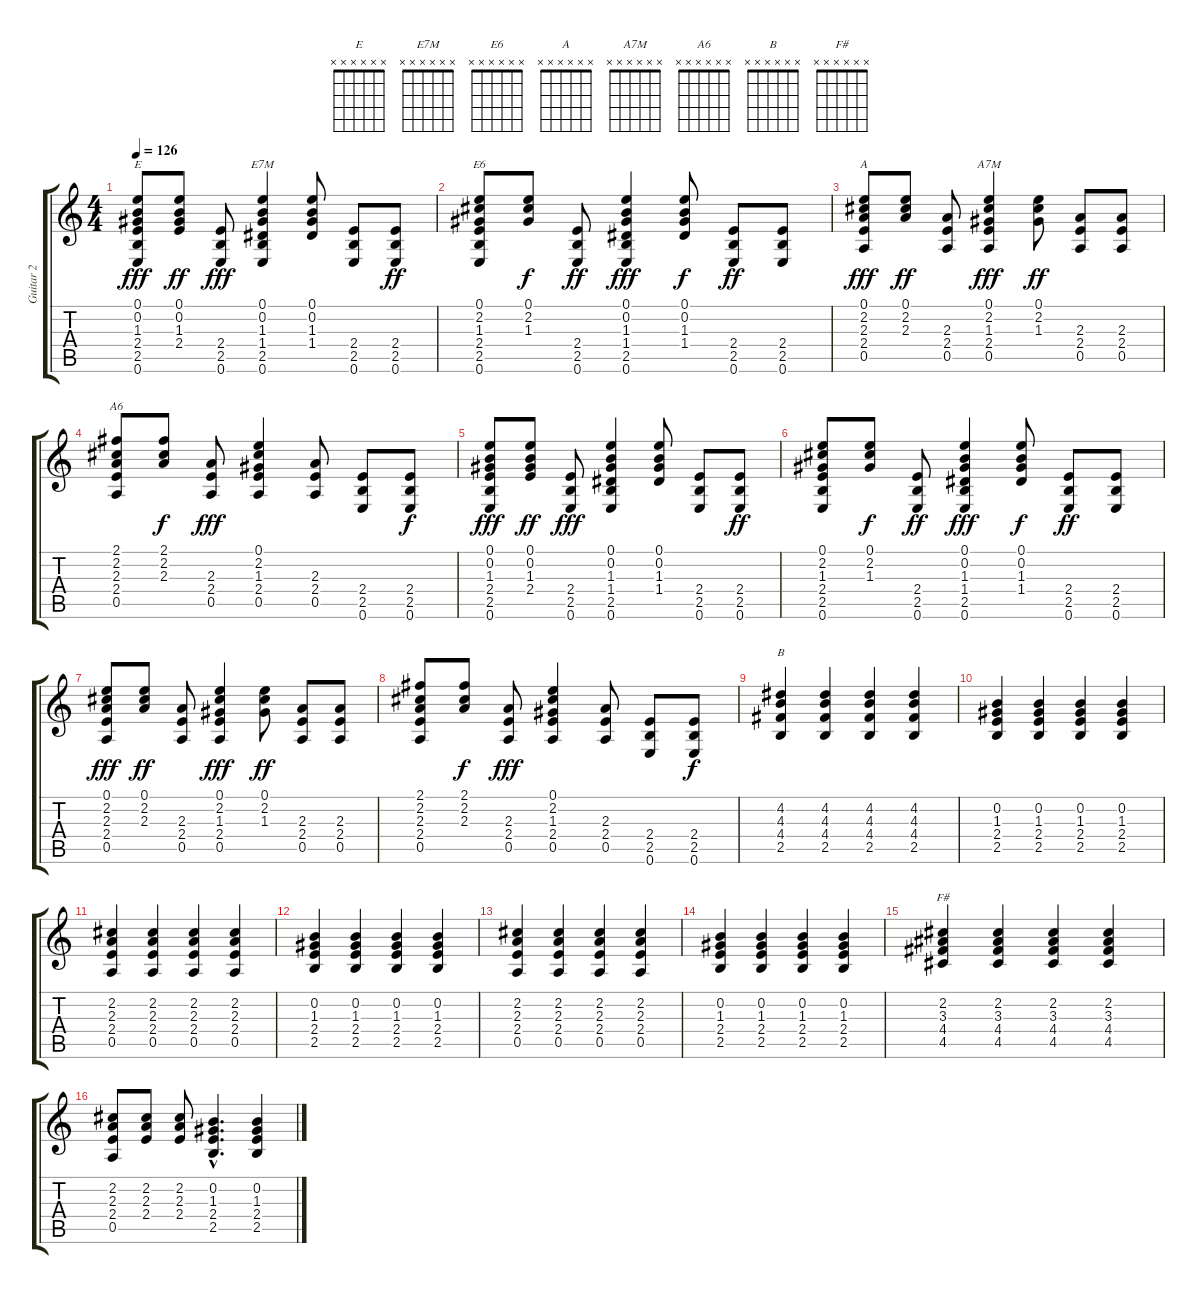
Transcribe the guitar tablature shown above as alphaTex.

\track ("Guitar 2" "Guitar 2") {instrument acousticguitarsteel}
\staff {score tabs}
\tuning (E4 B3 G3 D3 A2 E2) {hide}
\chord ("E" x x x x x x) {firstfret 0}
\chord ("E7M" x x x x x x) {firstfret 0}
\chord ("E6" x x x x x x) {firstfret 0}
\chord ("A" x x x x x x) {firstfret 0}
\chord ("A7M" x x x x x x) {firstfret 0}
\chord ("A6" x x x x x x) {firstfret 0}
\chord ("B" x x x x x x) {firstfret 0}
\chord ("F#" x x x x x x) {firstfret 0}
\ts (4 4)
\tempo 126
\clef g2
\ks c
(0.1 0.2 1.3 2.4 2.5 0.6).8{ch "E" dy fff} (0.1 0.2 1.3 2.4).8{dy ff} (2.4 2.5 0.6).8{dy fff} (0.1 0.2 1.3 1.4 2.5 0.6).4{ch "E7M"} (0.1 0.2 1.3 1.4).8 (2.4 2.5 0.6).8 (2.4 2.5 0.6).8{dy ff} |
(0.1 2.2 1.3 2.4 2.5 0.6).8{ch "E6"} (0.1 2.2 1.3).8{dy f} (2.4 2.5 0.6).8{dy ff} (0.1 0.2 1.3 1.4 2.5 0.6).4{dy fff} (0.1 0.2 1.3 1.4).8{dy f} (2.4 2.5 0.6).8{dy ff} (2.4 2.5 0.6).8 |
(0.1 2.2 2.3 2.4 0.5).8{ch "A" dy fff} (0.1 2.2 2.3).8{dy ff} (2.3 2.4 0.5).8 (0.1 2.2 1.3 2.4 0.5).4{ch "A7M" dy fff} (0.1 2.2 1.3).8{dy ff} (2.3 2.4 0.5).8 (2.3 2.4 0.5).8 |
(2.1 2.2 2.3 2.4 0.5).8{ch "A6"} (2.1 2.2 2.3).8{dy f} (2.3 2.4 0.5).8{dy fff} (0.1 2.2 1.3 2.4 0.5).4 (2.3 2.4 0.5).8 (2.4 2.5 0.6).8 (2.4 2.5 0.6).8{dy f} |
(0.1 0.2 1.3 2.4 2.5 0.6).8{dy fff} (0.1 0.2 1.3 2.4).8{dy ff} (2.4 2.5 0.6).8{dy fff} (0.1 0.2 1.3 1.4 2.5 0.6).4 (0.1 0.2 1.3 1.4).8 (2.4 2.5 0.6).8 (2.4 2.5 0.6).8{dy ff} |
(0.1 2.2 1.3 2.4 2.5 0.6).8 (0.1 2.2 1.3).8{dy f} (2.4 2.5 0.6).8{dy ff} (0.1 0.2 1.3 1.4 2.5 0.6).4{dy fff} (0.1 0.2 1.3 1.4).8{dy f} (2.4 2.5 0.6).8{dy ff} (2.4 2.5 0.6).8 |
(0.1 2.2 2.3 2.4 0.5).8{dy fff} (0.1 2.2 2.3).8{dy ff} (2.3 2.4 0.5).8 (0.1 2.2 1.3 2.4 0.5).4{dy fff} (0.1 2.2 1.3).8{dy ff} (2.3 2.4 0.5).8 (2.3 2.4 0.5).8 |
(2.1 2.2 2.3 2.4 0.5).8 (2.1 2.2 2.3).8{dy f} (2.3 2.4 0.5).8{dy fff} (0.1 2.2 1.3 2.4 0.5).4 (2.3 2.4 0.5).8 (2.4 2.5 0.6).8 (2.4 2.5 0.6).8{dy f} |
(4.2 4.3 4.4 2.5).4{ch "B"} (4.2 4.3 4.4 2.5).4 (4.2 4.3 4.4 2.5).4 (4.2 4.3 4.4 2.5).4 |
(0.2 1.3 2.4 2.5).4 (0.2 1.3 2.4 2.5).4 (0.2 1.3 2.4 2.5).4 (0.2 1.3 2.4 2.5).4 |
(2.2 2.3 2.4 0.5).4 (2.2 2.3 2.4 0.5).4 (2.2 2.3 2.4 0.5).4 (2.2 2.3 2.4 0.5).4 |
(0.2 1.3 2.4 2.5).4 (0.2 1.3 2.4 2.5).4 (0.2 1.3 2.4 2.5).4 (0.2 1.3 2.4 2.5).4 |
(2.2 2.3 2.4 0.5).4 (2.2 2.3 2.4 0.5).4 (2.2 2.3 2.4 0.5).4 (2.2 2.3 2.4 0.5).4 |
(0.2 1.3 2.4 2.5).4 (0.2 1.3 2.4 2.5).4 (0.2 1.3 2.4 2.5).4 (0.2 1.3 2.4 2.5).4 |
(2.2 3.3 4.4 4.5).4{ch "F#"} (2.2 3.3 4.4 4.5).4 (2.2 3.3 4.4 4.5).4 (2.2 3.3 4.4 4.5).4 |
(2.2 2.3 2.4 0.5).8 (2.2 2.3 2.4).8 (2.2 2.3 2.4).8 (0.2{hac} 1.3{hac} 2.4{hac} 2.5{hac}).4{d} (0.2 1.3 2.4 2.5).4
